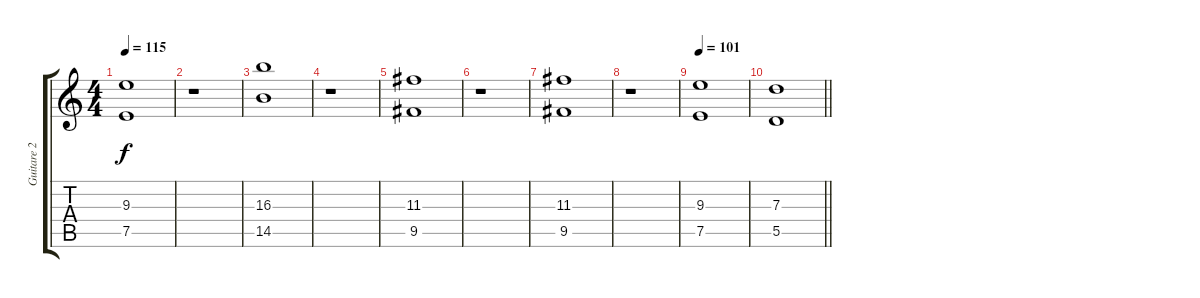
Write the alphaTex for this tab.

\track ("Guitare 2" "Guitare 2") {instrument electricguitarjazz}
\staff {score tabs}
\tuning (E4 B3 G3 D3 A2 D2) {hide}
\ts (4 4)
\tempo 115
\clef g2
\ks c
(9.3 7.5).1{dy f} |
r.1 |
(16.3 14.5).1 |
r.1 |
(11.3 9.5).1 |
r.1 |
(11.3 9.5).1 |
r.1 |
\tempo 101
(9.3 7.5).1 |
\barLineRight lightlight
(7.3 5.5).1
